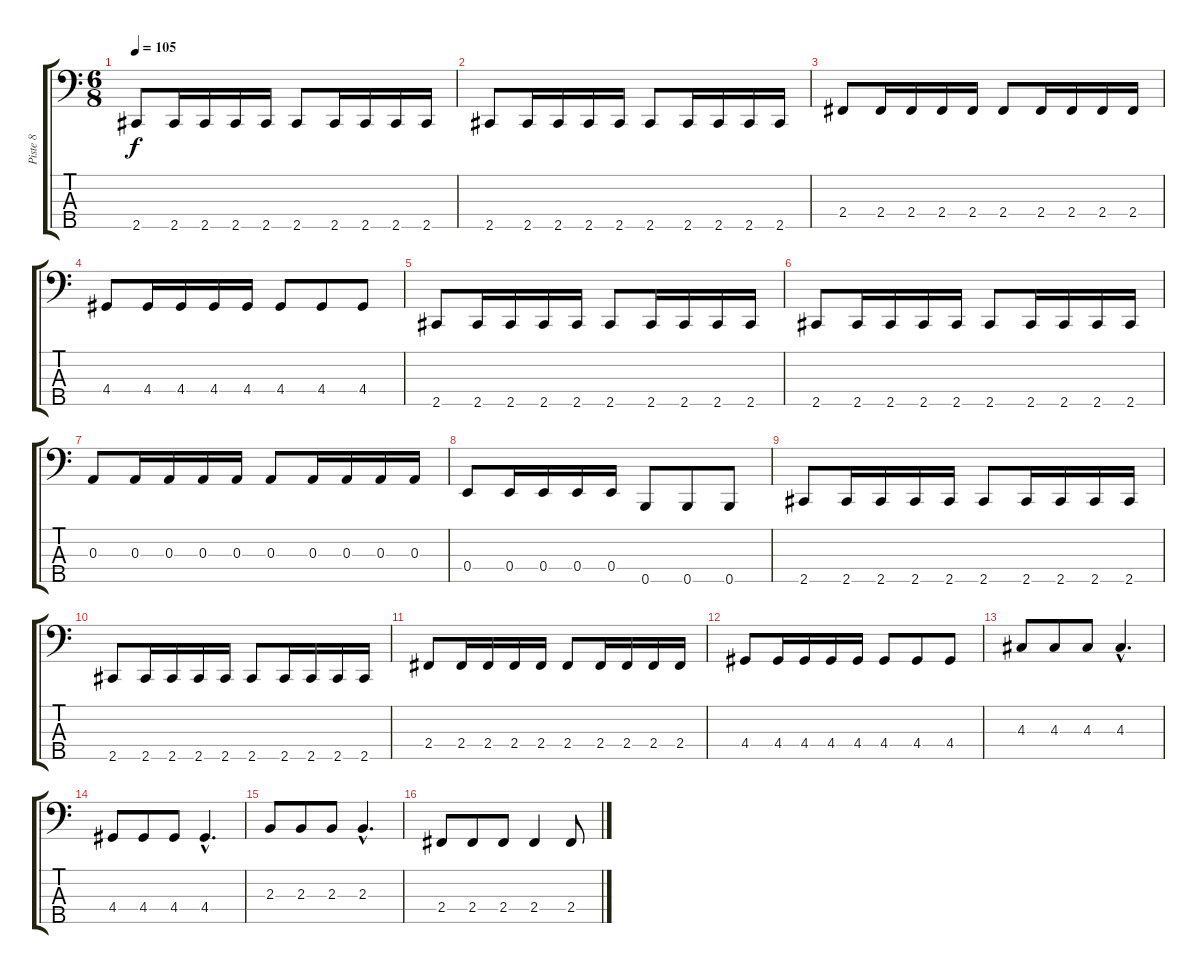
\track ("Piste 8" "Piste 8") {instrument electricbassfinger}
\staff {score tabs}
\tuning (G2 D2 A1 E1 B0) {hide}
\ts (6 8)
\tempo 105
\clef f4
\ks c
2.5.8{dy f} 2.5.16 2.5.16 2.5.16 2.5.16 2.5.8 2.5.16 2.5.16 2.5.16 2.5.16 |
2.5.8 2.5.16 2.5.16 2.5.16 2.5.16 2.5.8 2.5.16 2.5.16 2.5.16 2.5.16 |
2.4.8 2.4.16 2.4.16 2.4.16 2.4.16 2.4.8 2.4.16 2.4.16 2.4.16 2.4.16 |
4.4.8 4.4.16 4.4.16 4.4.16 4.4.16 4.4.8 4.4.8 4.4.8 |
2.5.8 2.5.16 2.5.16 2.5.16 2.5.16 2.5.8 2.5.16 2.5.16 2.5.16 2.5.16 |
2.5.8 2.5.16 2.5.16 2.5.16 2.5.16 2.5.8 2.5.16 2.5.16 2.5.16 2.5.16 |
0.3.8 0.3.16 0.3.16 0.3.16 0.3.16 0.3.8 0.3.16 0.3.16 0.3.16 0.3.16 |
0.4.8 0.4.16 0.4.16 0.4.16 0.4.16 0.5.8 0.5.8 0.5.8 |
2.5.8 2.5.16 2.5.16 2.5.16 2.5.16 2.5.8 2.5.16 2.5.16 2.5.16 2.5.16 |
2.5.8 2.5.16 2.5.16 2.5.16 2.5.16 2.5.8 2.5.16 2.5.16 2.5.16 2.5.16 |
2.4.8 2.4.16 2.4.16 2.4.16 2.4.16 2.4.8 2.4.16 2.4.16 2.4.16 2.4.16 |
4.4.8 4.4.16 4.4.16 4.4.16 4.4.16 4.4.8 4.4.8 4.4.8 |
4.3.8 4.3.8 4.3.8 4.3{hac}.4{d} |
4.4.8 4.4.8 4.4.8 4.4{hac}.4{d} |
2.3.8 2.3.8 2.3.8 2.3{hac}.4{d} |
2.4.8 2.4.8 2.4.8 2.4.4 2.4.8
